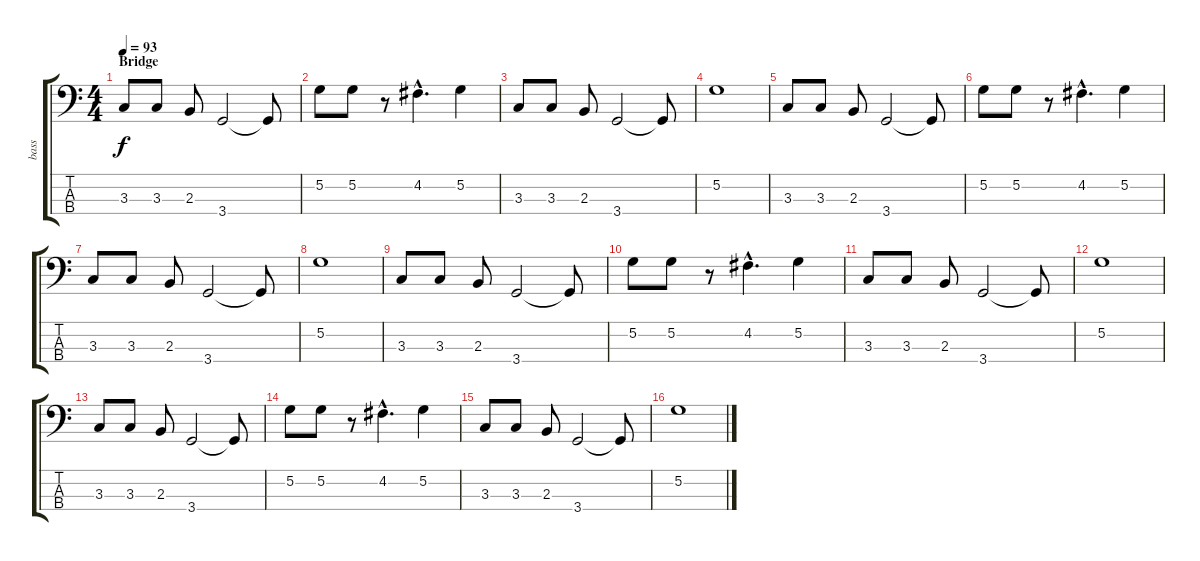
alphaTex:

\track ("bass" "bass") {instrument electricbassfinger}
\staff {score tabs}
\tuning (G2 D2 A1 E1) {hide}
\ts (4 4)
\section ("" "Bridge")
\tempo 93
\clef f4
\ks c
3.3.8{dy f} 3.3.8 2.3.8 3.4.2 3.4{t}.8 |
5.2.8 5.2.8 r.8 4.2{hac}.4{d} 5.2.4 |
3.3.8 3.3.8 2.3.8 3.4.2 3.4{t}.8 |
5.2.1 |
3.3.8 3.3.8 2.3.8 3.4.2 3.4{t}.8 |
5.2.8 5.2.8 r.8 4.2{hac}.4{d} 5.2.4 |
3.3.8 3.3.8 2.3.8 3.4.2 3.4{t}.8 |
5.2.1 |
3.3.8 3.3.8 2.3.8 3.4.2 3.4{t}.8 |
5.2.8 5.2.8 r.8 4.2{hac}.4{d} 5.2.4 |
3.3.8 3.3.8 2.3.8 3.4.2 3.4{t}.8 |
5.2.1 |
3.3.8 3.3.8 2.3.8 3.4.2 3.4{t}.8 |
5.2.8 5.2.8 r.8 4.2{hac}.4{d} 5.2.4 |
3.3.8 3.3.8 2.3.8 3.4.2 3.4{t}.8 |
5.2.1
